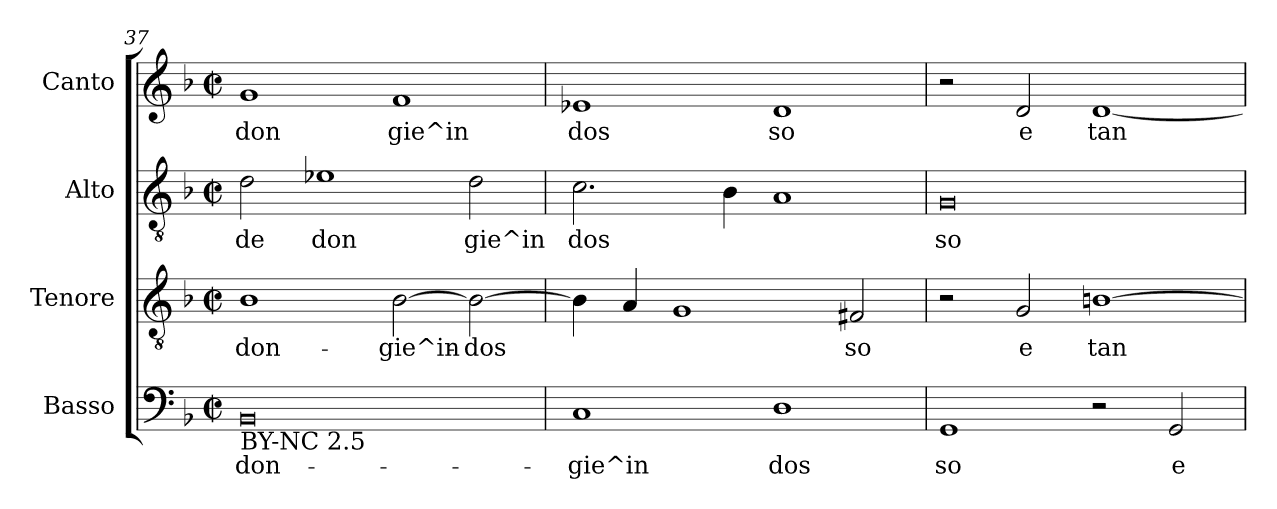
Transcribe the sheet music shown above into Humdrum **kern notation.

**kern	**text	**kern	**text	**kern	**text	**kern	**text
*part4	*part4	*part3	*part3	*part2	*part2	*part1	*part1
*staff4	*staff4	*staff3	*staff3	*staff2	*staff2	*staff1	*staff1
*I"Basso	*	*I"Tenore	*	*I"Alto	*	*I"Canto	*
*clefF4	*	*clefGv2	*	*clefGv2	*	*clefG2	*
*k[b-]	*	*k[b-]	*	*k[b-]	*	*k[b-]	*
*F:	*	*F:	*	*F:	*	*F:	*
*M2/2	*	*M2/2	*	*M2/2	*	*M2/2	*
*met(c|)	*	*met(c|)	*	*met(c|)	*	*met(c|)	*
=37	=37	=37	=37	=37	=37	=37	=37
!LO:TX:b:t=BY-NC 2.5	!	!	!	!	!	!	!
!	!LO:LY:b:cj	!	!LO:LY:b:cj	!	!LO:LY:b:cj	!	!LO:LY:b:cj
0BB-	don-	1B-	don-	2d\	de	1g	don
!	!	!	!	!	!LO:LY:b:cj	!	!
.	.	.	.	1e-X	don	.	.
!	!	!	!LO:LY:b:cj	!	!	!	!LO:LY:b:cj
.	.	[<2B-\	-gie^in-	.	.	1f	gie^in
!	!	!	!LO:LY:b:cj	!	!LO:LY:b:cj	!	!
.	.	2B-\_>	-dos-	2d\	gie^in	.	.
!!LO:PB:g=z
=38	=38	=38	=38	=38	=38	=38	=38
!	!LO:LY:b:cj	!	!LO:LY:b:cj	!	!LO:LY:b:cj	!	!LO:LY:a:cj
1C	-gie^in	4B-\]	--	2.c\	dos-	1e-X	dos
!	!	!	!LO:LY:b:cj	!	!	!	!
.	.	4A/	--	.	.	.	.
!	!	!	!LO:LY:b:cj	!	!	!	!
.	.	1G	--	.	.	.	.
!	!	!	!	!	!LO:LY:b:cj	!	!
.	.	.	.	4B-\	--	.	.
!	!LO:LY:b:cj	!	!	!	!LO:LY:b:cj	!	!LO:LY:a:cj
1D	dos	.	.	1A	--	1d	so
!	!	!	!LO:LY:b:cj	!	!	!	!
.	.	2F#X/	-so	.	.	.	.
=39	=39	=39	=39	=39	=39	=39	=39
!	!LO:LY:b:cj	!	!	!	!LO:LY:b:cj	!	!
1GG	so	2r	.	0G	-so	2r	.
!	!	!	!LO:LY:b:cj	!	!	!	!LO:LY:a:cj
.	.	2G/	e	.	.	2d/	e
!	!	!	!LO:LY:b:cj	!	!	!	!LO:LY:a:cj
2r	.	[>1Bn	tan	.	.	[<1d	tan
!	!LO:LY:b:cj	!	!	!	!	!	!
2GG/	e	.	.	.	.	.	.
=	=	=	=	=	=	=	=
*-	*-	*-	*-	*-	*-	*-	*-
